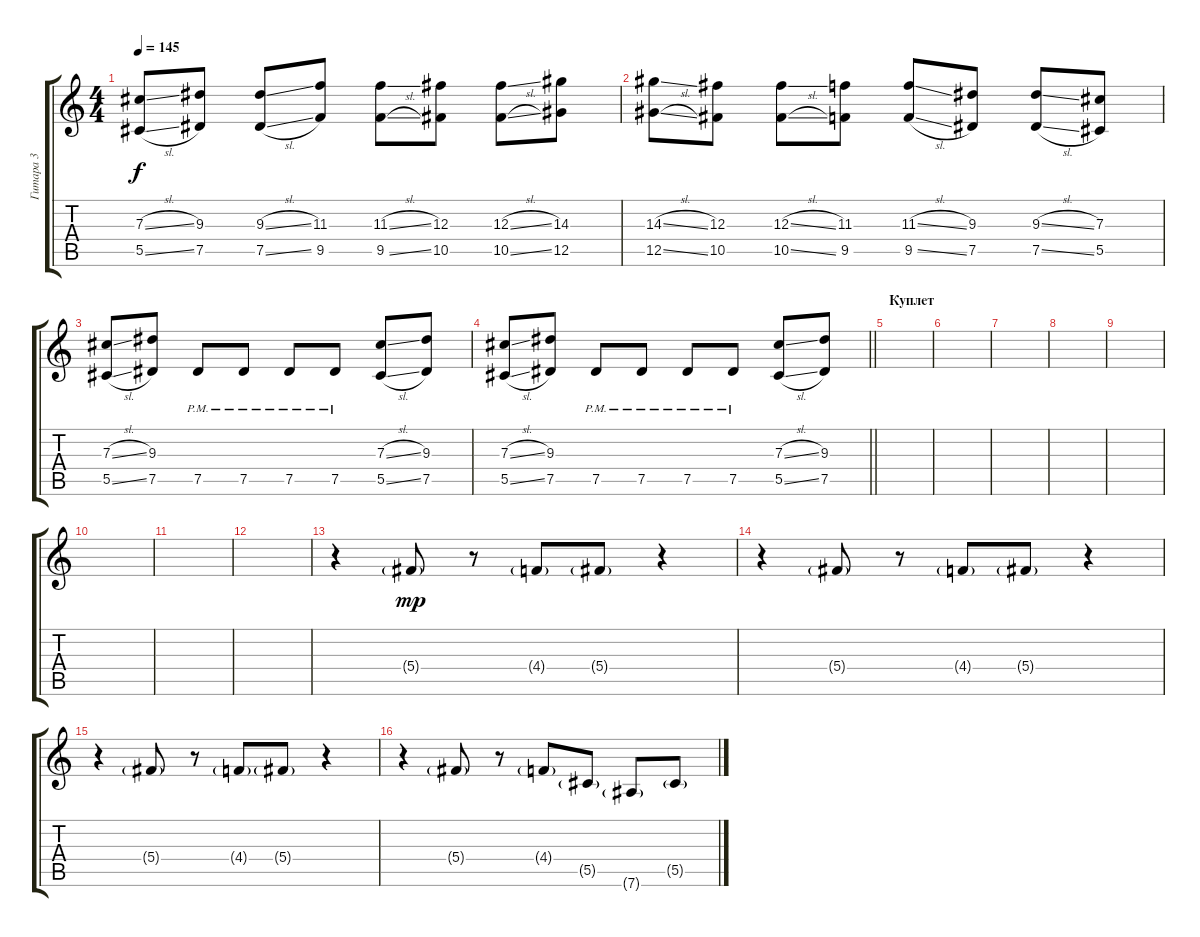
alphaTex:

\track ("Гитара 3" "Гитара 3") {instrument distortionguitar}
\staff {score tabs}
\tuning (Eb4 Bb3 Gb3 Db3 Ab2 Eb2) {hide}
\ts (4 4)
\tempo 145
\clef g2
\ks c
(7.3{sl} 5.5{sl}).8{dy f} (9.3 7.5).8 (9.3{sl} 7.5{sl}).8 (11.3 9.5).8 (11.3{sl} 9.5{sl}).8 (12.3 10.5).8 (12.3{sl} 10.5{sl}).8 (14.3 12.5).8 |
(14.3{sl} 12.5{sl}).8 (12.3 10.5).8 (12.3{sl} 10.5{sl}).8 (11.3 9.5).8 (11.3{sl} 9.5{sl}).8 (9.3 7.5).8 (9.3{sl} 7.5{sl}).8 (7.3 5.5).8 |
(7.3{sl} 5.5{sl}).8 (9.3 7.5).8 7.5{pm}.8 7.5{pm}.8 7.5{pm}.8 7.5{pm}.8 (7.3{sl} 5.5{sl}).8 (9.3 7.5).8 |
\barLineRight lightlight
(7.3{sl} 5.5{sl}).8 (9.3 7.5).8 7.5{pm}.8 7.5{pm}.8 7.5{pm}.8 7.5{pm}.8 (7.3{sl} 5.5{sl}).8 (9.3 7.5).8 |
\section ("" "Куплет")
|
|
|
|
|
|
|
|
r.4 5.4{g}.8{dy mp} r.8 4.4{g}.8 5.4{g}.8 r.4 |
r.4 5.4{g}.8 r.8 4.4{g}.8 5.4{g}.8 r.4 |
r.4 5.4{g}.8 r.8 4.4{g}.8 5.4{g}.8 r.4 |
r.4 5.4{g}.8 r.8 4.4{g}.8 5.5{g}.8 7.6{g}.8 5.5{g}.8
